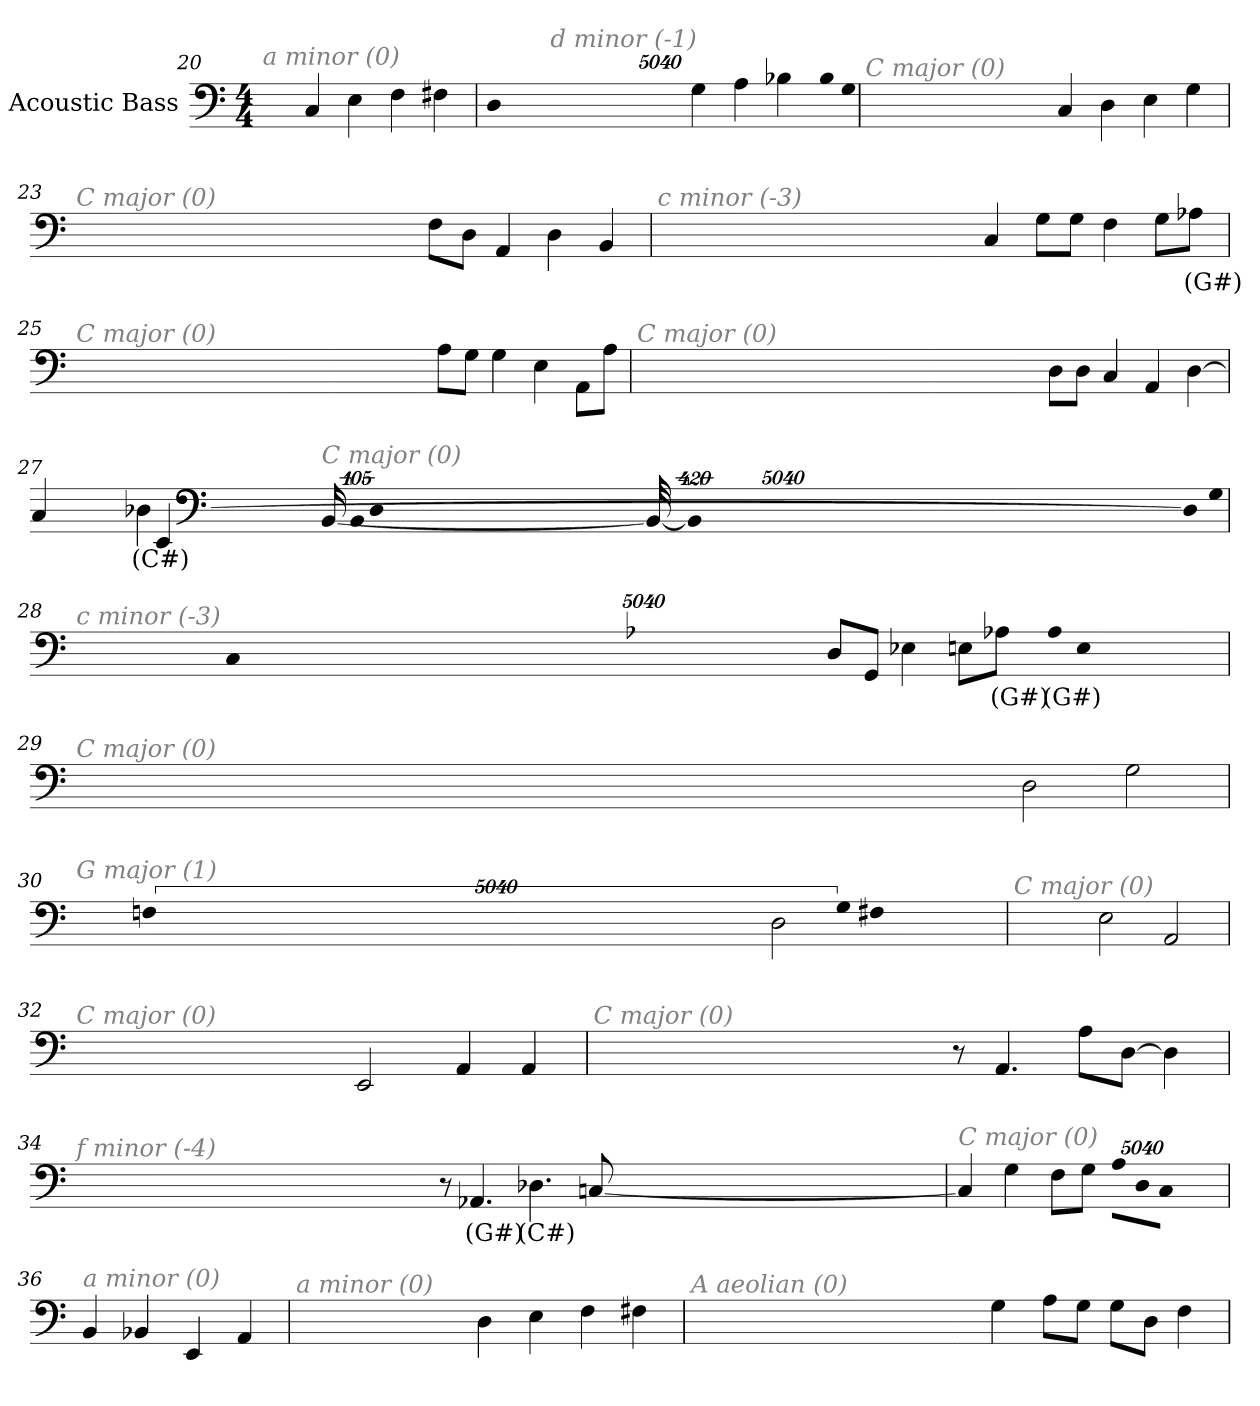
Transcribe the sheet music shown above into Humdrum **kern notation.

**kern	**text
*part1	*part1
*staff1	*staff1
*I"Acoustic Bass	*
*clefF4	*
*ITrd7c12	*
*k[]	*
*C:	*
*M4/4	*
=20	=20
!LO:TX:i:color=#808080:t=a minor (0)	!
4CC	.
4EE	.
4FF	.
4FF#X	.
=21	=21
!LO:TX:i:color=#808080:t=d minor (-1)	!
4GG	.
4AA	.
4BB-X	.
!LO:N:vis=8	!
40320%3347BB-L	.
!LO:N:vis=8	!
40320%3347GG	.
!LO:N:vis=8	!
40320%3347DDJ	.
=22	=22
!LO:TX:i:color=#808080:t=C major (0)	!
4CC	.
4DD	.
4EE	.
4GG	.
=23	=23
!LO:TX:i:color=#808080:t=C major (0)	!
8FFL	.
8DDJ	.
4AAA	.
4DD	.
4BBB	.
=24	=24
!LO:TX:i:color=#808080:t=c minor (-3)	!
4CC	.
8GGL	.
8GGJ	.
4FF	.
8GGL	.
8AA-XiJ	(G#)
=25	=25
!LO:TX:i:color=#808080:t=C major (0)	!
8AAL	.
8GGJ	.
4GG	.
4EE	.
8AAAL	.
8AAJ	.
=26	=26
!LO:TX:i:color=#808080:t=C major (0)	!
8DDL	.
8DDJ	.
4CC	.
4AAA	.
[4DD	.
=27	=27
!LO:TX:i:color=#808080:t=C major (0)	!
!LO:N:vis=8	!
40320%3347DDL]	.
!LO:N:vis=8	!
40320%3347GG	.
!LO:N:vis=8	!
40320%3347DDJ	.
!LO:N:vis=1024	!
[13440%13BBBL	.
16BBBL_	.
32BBBL_	.
!LO:N:vis=1024%31	!
13440%407BBBL]	.
8EEEJ	.
4CC	.
4DD-Xi	(C#)
=28	=28
!LO:TX:i:color=#808080:t=c minor (-3)	!
8DDL	.
8GGGJ	.
4EE-X	.
8EEnL	.
8AA-XiJ	(G#)
!LO:N:vis=8	!
40320%3347AA-XiL	(G#)
!LO:N:vis=8	!
40320%3347EE	.
!LO:N:vis=8	!
40320%3347CCJ	.
=29	=29
!LO:TX:i:color=#808080:t=C major (0)	!
2DD	.
2GG	.
=30	=30
!LO:TX:i:color=#808080:t=G major (1)	!
2DD	.
!LO:N:vis=4	!
20160%3347GG	.
!LO:N:vis=4	!
20160%3347FF#X	.
!LO:N:vis=4	!
20160%3347FFn	.
=31	=31
!LO:TX:i:color=#808080:t=C major (0)	!
2EE	.
2AAA	.
=32	=32
!LO:TX:i:color=#808080:t=C major (0)	!
2EEE	.
4AAA	.
4AAA	.
=33	=33
!LO:TX:i:color=#808080:t=C major (0)	!
8r	.
4.AAA	.
8AAL	.
[8DDJ	.
4DD]	.
=34	=34
!LO:TX:i:color=#808080:t=f minor (-4)	!
8r	.
4.AAA-Xi	(G#)
4.DD-Xi	(C#)
[8CCn	.
=35	=35
!LO:TX:i:color=#808080:t=C major (0)	!
4CC]	.
4GG	.
8FFL	.
8GGJ	.
!LO:N:vis=8	!
40320%3347AAL	.
!LO:N:vis=8	!
40320%3347DD	.
!LO:N:vis=8	!
40320%3347CCJ	.
=36	=36
!LO:TX:i:color=#808080:t=a minor (0)	!
4BBB	.
4BBB-X	.
4EEE	.
4AAA	.
=37	=37
!LO:TX:i:color=#808080:t=a minor (0)	!
4DD	.
4EE	.
4FF	.
4FF#X	.
=38	=38
!LO:TX:i:color=#808080:t=A aeolian (0)	!
4GG	.
8AAL	.
8GGJ	.
8GGL	.
8DDJ	.
4FF	.
=	=
*-	*-
